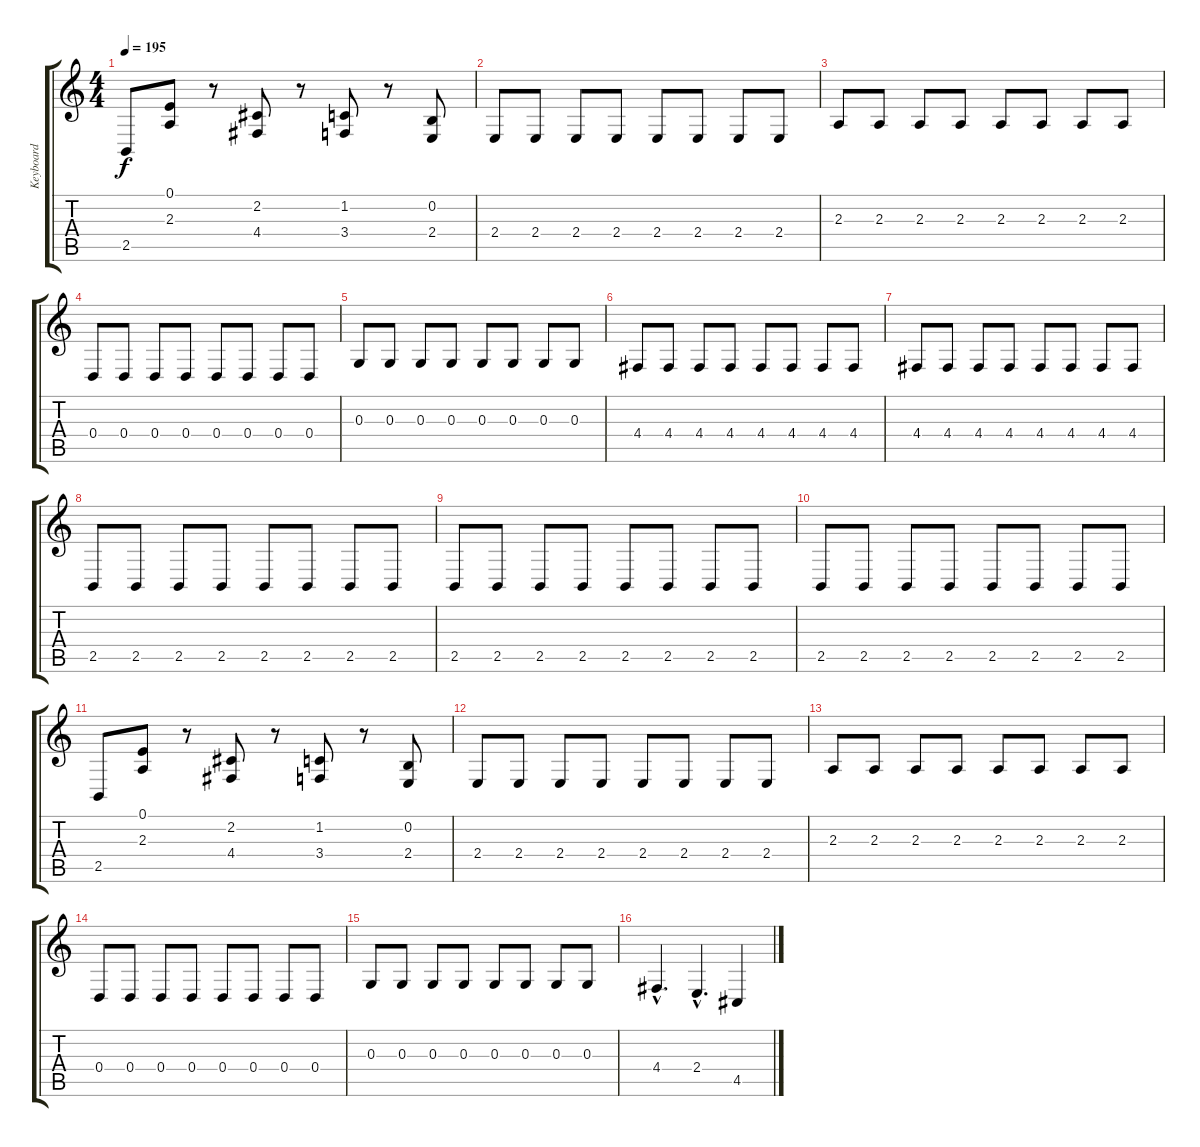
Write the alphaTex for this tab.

\track ("Keyboard" "Keyboard") {instrument brightacousticpiano}
\staff {score tabs}
\tuning (E4 B3 G3 D3 A2 E2) {hide}
\ts (4 4)
\tempo 195
\clef g2
\ks c
2.5.8{dy f} (0.1 2.3).8 r.8 (2.2 4.4).8 r.8 (1.2 3.4).8 r.8 (0.2 2.4).8 |
2.4.8 2.4.8 2.4.8 2.4.8 2.4.8 2.4.8 2.4.8 2.4.8 |
2.3.8 2.3.8 2.3.8 2.3.8 2.3.8 2.3.8 2.3.8 2.3.8 |
0.4.8 0.4.8 0.4.8 0.4.8 0.4.8 0.4.8 0.4.8 0.4.8 |
0.3.8 0.3.8 0.3.8 0.3.8 0.3.8 0.3.8 0.3.8 0.3.8 |
4.4.8 4.4.8 4.4.8 4.4.8 4.4.8 4.4.8 4.4.8 4.4.8 |
4.4.8 4.4.8 4.4.8 4.4.8 4.4.8 4.4.8 4.4.8 4.4.8 |
2.5.8 2.5.8 2.5.8 2.5.8 2.5.8 2.5.8 2.5.8 2.5.8 |
2.5.8 2.5.8 2.5.8 2.5.8 2.5.8 2.5.8 2.5.8 2.5.8 |
2.5.8 2.5.8 2.5.8 2.5.8 2.5.8 2.5.8 2.5.8 2.5.8 |
2.5.8 (0.1 2.3).8 r.8 (2.2 4.4).8 r.8 (1.2 3.4).8 r.8 (0.2 2.4).8 |
2.4.8 2.4.8 2.4.8 2.4.8 2.4.8 2.4.8 2.4.8 2.4.8 |
2.3.8 2.3.8 2.3.8 2.3.8 2.3.8 2.3.8 2.3.8 2.3.8 |
0.4.8 0.4.8 0.4.8 0.4.8 0.4.8 0.4.8 0.4.8 0.4.8 |
0.3.8 0.3.8 0.3.8 0.3.8 0.3.8 0.3.8 0.3.8 0.3.8 |
4.4{hac}.4{d} 2.4{hac}.4{d} 4.5.4
